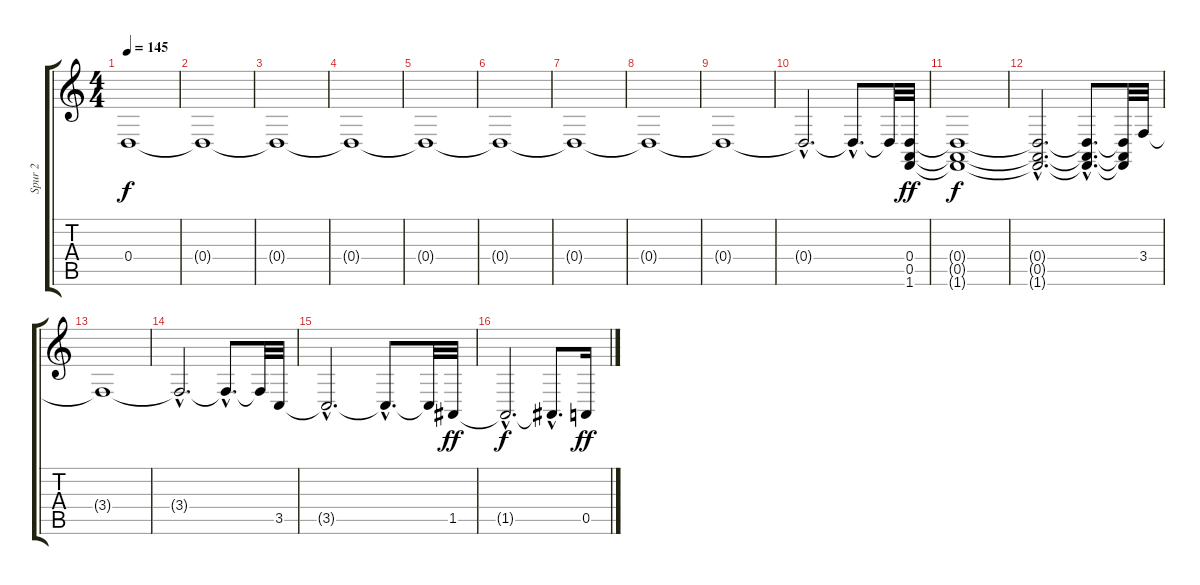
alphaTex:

\track ("Spur 2" "Spur 2") {instrument pad2warm}
\staff {score tabs}
\tuning (E4 B3 G3 D3 A2 E2) {hide}
\ts (4 4)
\tempo 145
\clef g2
\ks c
0.4.1{dy f instrument pad2warm} |
0.4{t}.1 |
0.4{t}.1 |
0.4{t}.1 |
0.4{t}.1 |
0.4{t}.1 |
0.4{t}.1 |
0.4{t}.1 |
0.4{t}.1 |
0.4{hac t}.2{d} 0.4{hac t}.8{d} 0.4{t}.32 (0.4 0.5 1.6).32{dy ff} |
(0.4{t} 0.5{t} 1.6{t}).1{dy f} |
(0.4{hac t} 0.5{hac t} 1.6{hac t}).2{d} (0.4{hac t} 0.5{hac t} 1.6{hac t}).8{d} (0.4{t} 0.5{t} 1.6{t}).32 3.4.32 |
3.4{t}.1 |
3.4{hac t}.2{d} 3.4{hac t}.8{d} 3.4{t}.32 3.5.32 |
3.5{hac t}.2{d} 3.5{hac t}.8{d} 3.5{t}.32 1.5.32{dy ff} |
1.5{hac t}.2{d dy f} 1.5{hac t}.8{d} 0.5.16{dy ff}
